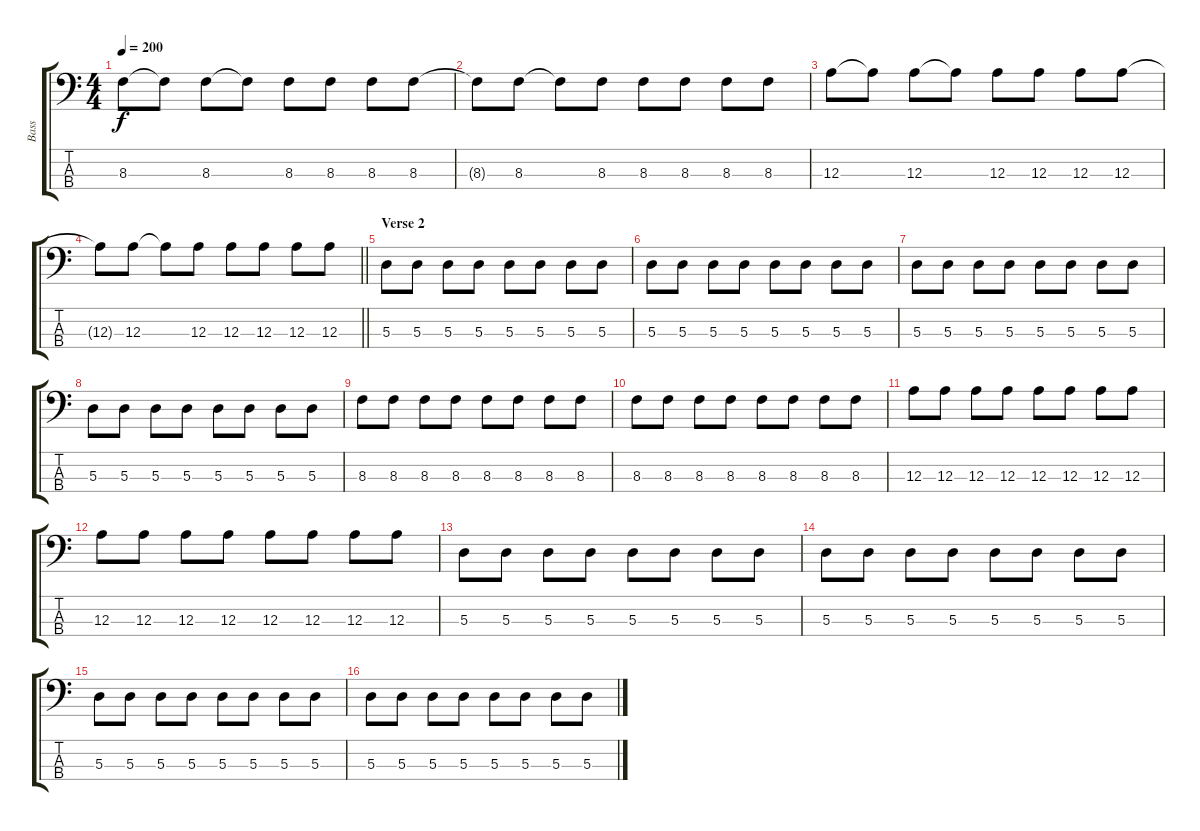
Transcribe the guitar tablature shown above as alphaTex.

\track ("Bass" "Bass") {instrument electricbasspick}
\staff {score tabs}
\tuning (G2 D2 A1 D1) {hide}
\ts (4 4)
\tempo 200
\clef f4
\ks c
8.3.8{dy f} 8.3{t}.8 8.3.8 8.3{t}.8 8.3.8 8.3.8 8.3.8 8.3.8 |
8.3{t}.8 8.3.8 8.3{t}.8 8.3.8 8.3.8 8.3.8 8.3.8 8.3.8 |
12.3.8 12.3{t}.8 12.3.8 12.3{t}.8 12.3.8 12.3.8 12.3.8 12.3.8 |
\barLineRight lightlight
12.3{t}.8 12.3.8 12.3{t}.8 12.3.8 12.3.8 12.3.8 12.3.8 12.3.8 |
\section ("" "Verse 2")
5.3.8 5.3.8 5.3.8 5.3.8 5.3.8 5.3.8 5.3.8 5.3.8 |
5.3.8 5.3.8 5.3.8 5.3.8 5.3.8 5.3.8 5.3.8 5.3.8 |
5.3.8 5.3.8 5.3.8 5.3.8 5.3.8 5.3.8 5.3.8 5.3.8 |
5.3.8 5.3.8 5.3.8 5.3.8 5.3.8 5.3.8 5.3.8 5.3.8 |
8.3.8 8.3.8 8.3.8 8.3.8 8.3.8 8.3.8 8.3.8 8.3.8 |
8.3.8 8.3.8 8.3.8 8.3.8 8.3.8 8.3.8 8.3.8 8.3.8 |
12.3.8 12.3.8 12.3.8 12.3.8 12.3.8 12.3.8 12.3.8 12.3.8 |
12.3.8 12.3.8 12.3.8 12.3.8 12.3.8 12.3.8 12.3.8 12.3.8 |
5.3.8 5.3.8 5.3.8 5.3.8 5.3.8 5.3.8 5.3.8 5.3.8 |
5.3.8 5.3.8 5.3.8 5.3.8 5.3.8 5.3.8 5.3.8 5.3.8 |
5.3.8 5.3.8 5.3.8 5.3.8 5.3.8 5.3.8 5.3.8 5.3.8 |
5.3.8 5.3.8 5.3.8 5.3.8 5.3.8 5.3.8 5.3.8 5.3.8
